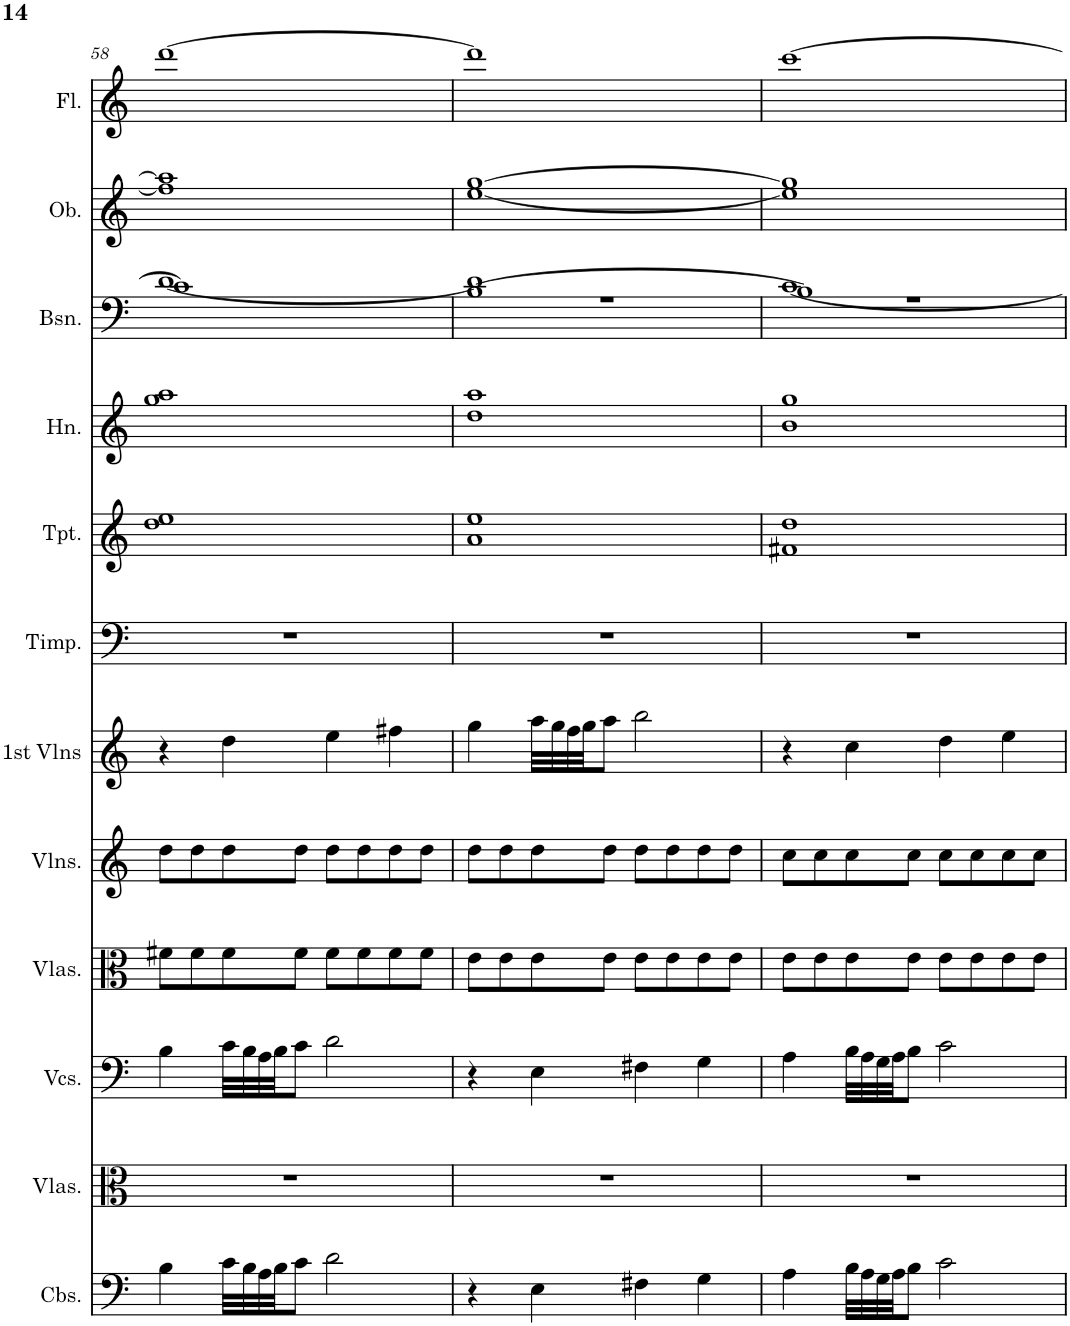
**kern	**kern	**kern	**kern	**kern	**kern	**kern	**kern	**kern	**kern	**kern	**kern
*part12	*part11	*part10	*part9	*part8	*part7	*part6	*part5	*part4	*part3	*part2	*part1
*staff12	*staff11	*staff10	*staff9	*staff8	*staff7	*staff6	*staff5	*staff4	*staff3	*staff2	*staff1
*I"Contrabasses	*I"Violas, Cello (tenor clef)	*I"Violoncellos	*I"Violas	*I"Violins	*I"1st Violins	*I"Timpani	*I"Trumpet	*I"Horn	*I"Bassoon	*I"Oboe	*I"Flute
*I'Cbs.	*I'Vlas.	*I'Vcs.	*I'Vlas.	*I'Vlns.	*I'1st Vlns	*I'Timp.	*I'Tpt.	*I'Hn.	*I'Bsn.	*I'Ob.	*I'Fl.
!!LO:PB:g=z
*clefF4	*clefC3	*clefF4	*clefC3	*clefG2	*clefG2	*clefF4	*clefG2	*clefG2	*clefF4	*clefG2	*clefG2
*Trd7c12	*	*	*	*	*	*	*Trd1c2	*Trd4c7	*	*	*
*k[]	*k[]	*k[]	*k[]	*k[]	*k[]	*k[]	*k[]	*k[]	*k[]	*k[]	*k[]
*M4/4	*M4/4	*M4/4	*M4/4	*M4/4	*M4/4	*M4/4	*M4/4	*M4/4	*M4/4	*M4/4	*M4/4
=58	=58	=58	=58	=58	=58	=58	=58	=58	=58	=58	=58
*	*	*	*	*	*	*	*	*	*^	*	*
4B\	1r	4B\	8f#X\L	8dd\L	4r	1r	1dd 1ee	1gg 1aa	1c]	[1d	1ff#] 1aa]	[1ddd
.	.	.	8f#\	8dd\	.	.	.	.	.	.	.	.
32c\LLL	.	32c\LLL	8f#\	8dd\	4dd\	.	.	.	.	.	.	.
32B\	.	32B\	.	.	.	.	.	.	.	.	.	.
32A\	.	32A\	.	.	.	.	.	.	.	.	.	.
32B\JJ	.	32B\JJ	.	.	.	.	.	.	.	.	.	.
8c\J	.	8c\J	8f#\J	8dd\J	.	.	.	.	.	.	.	.
2d\	.	2d\	8f#\L	8dd\L	4ee\	.	.	.	.	.	.	.
.	.	.	8f#\	8dd\	.	.	.	.	.	.	.	.
.	.	.	8f#\	8dd\	4ff#X\	.	.	.	.	.	.	.
.	.	.	8f#\J	8dd\J	.	.	.	.	.	.	.	.
=59	=59	=59	=59	=59	=59	=59	=59	=59	=59	=59	=59	=59
*	*	*	*	*	*	*	*	*	*	*^	*	*
4r	1r	4r	8e\L	8dd\L	4gg\	1r	1a 1ee	1dd 1aa	1r	1d]	[1B	[1ee [1gg	1ddd]
.	.	.	8e\	8dd\	.	.	.	.	.	.	.	.	.
4E\	.	4E\	8e\	8dd\	32aa\LLL	.	.	.	.	.	.	.	.
.	.	.	.	.	32gg\	.	.	.	.	.	.	.	.
.	.	.	.	.	32ff\	.	.	.	.	.	.	.	.
.	.	.	.	.	32gg\JJ	.	.	.	.	.	.	.	.
.	.	.	8e\J	8dd\J	8aa\J	.	.	.	.	.	.	.	.
4F#X\	.	4F#X\	8e\L	8dd\L	2bb\	.	.	.	.	.	.	.	.
.	.	.	8e\	8dd\	.	.	.	.	.	.	.	.	.
4G\	.	4G\	8e\	8dd\	.	.	.	.	.	.	.	.	.
.	.	.	8e\J	8dd\J	.	.	.	.	.	.	.	.	.
=60	=60	=60	=60	=60	=60	=60	=60	=60	=60	=60	=60	=60	=60
4A\	1r	4A\	8e\L	8cc\L	4r	1r	1f#X 1dd	1b 1gg	1r	[1c	1B]	1ee] 1gg]	[1ccc
.	.	.	8e\	8cc\	.	.	.	.	.	.	.	.	.
32B\LLL	.	32B\LLL	8e\	8cc\	4cc\	.	.	.	.	.	.	.	.
32A\	.	32A\	.	.	.	.	.	.	.	.	.	.	.
32G\	.	32G\	.	.	.	.	.	.	.	.	.	.	.
32A\JJ	.	32A\JJ	.	.	.	.	.	.	.	.	.	.	.
8B\J	.	8B\J	8e\J	8cc\J	.	.	.	.	.	.	.	.	.
2c\	.	2c\	8e\L	8cc\L	4dd\	.	.	.	.	.	.	.	.
.	.	.	8e\	8cc\	.	.	.	.	.	.	.	.	.
.	.	.	8e\	8cc\	4ee\	.	.	.	.	.	.	.	.
.	.	.	8e\J	8cc\J	.	.	.	.	.	.	.	.	.
*	*	*	*	*	*	*	*	*	*v	*v	*v	*	*
=	=	=	=	=	=	=	=	=	=	=	=
*-	*-	*-	*-	*-	*-	*-	*-	*-	*-	*-	*-
